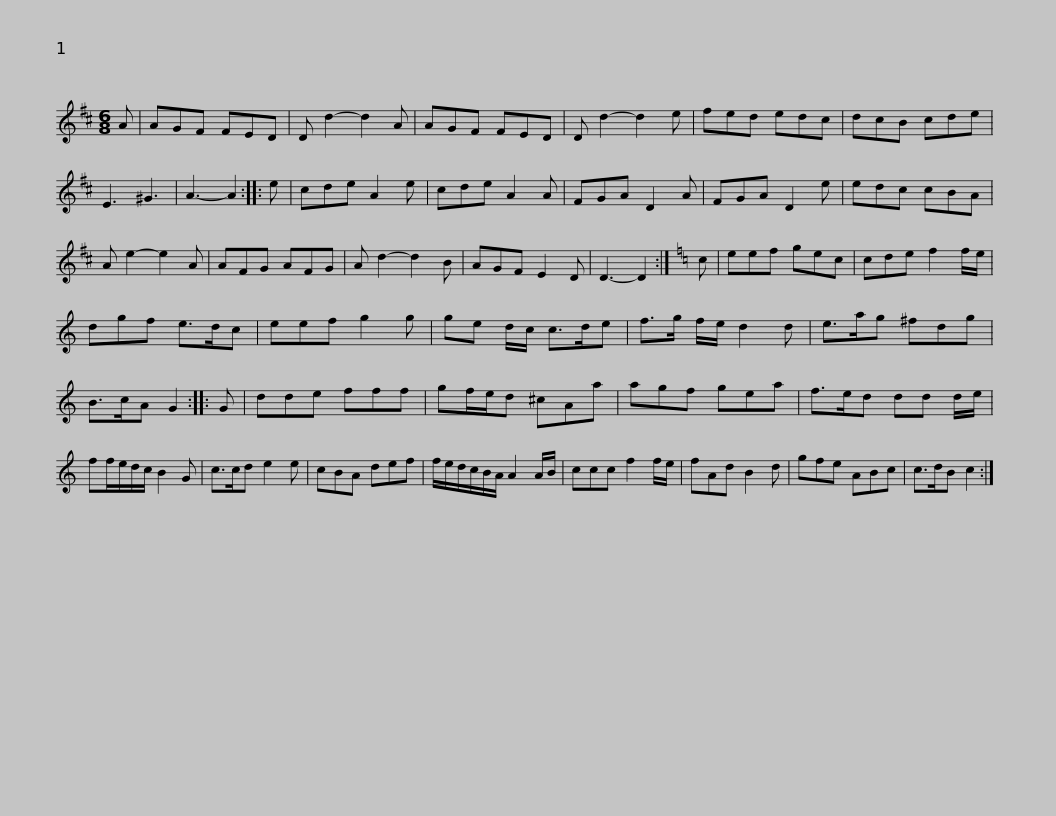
X:1
L:1/8
M:6/8
I:linebreak $
K:D
V:1 treble
V:1
 A | AGF FED | D d2- d2 A | AGF FED | D d2- d2 e | %5
 fed edc | dcB cde | E3 ^G3 | A3- A2 ::$ e | %10
 cde A2 e | cde A2 A | FGA D2 A | FGA D2 e | edc cBA | %15
 A e2- e2 A | AFG AFG |$ A d2- d2 B | AGF E2 D | D3- D2 :| %20
[K:C] c | eef gec | cde f2 f/e/ | dgf e>dc | eef g2 g |$ %25
 ge d/c/ c>de | f>g f/e/ d2 d | e>ag ^fdg | B>cA G2 :: G | %30
 dde fff | gf/e/d ^cAa |$ agf gea | f>ed dd d/e/ | ff/e/d/c/ B2 G | %35
 c>cd e2 e | cBA def | f/e/d/c/B/A/ A2 A/B/ | ccc f2 f/e/ |$ fAd B2 d | %40
 gfe ABc | c>dB c2 :| %42
